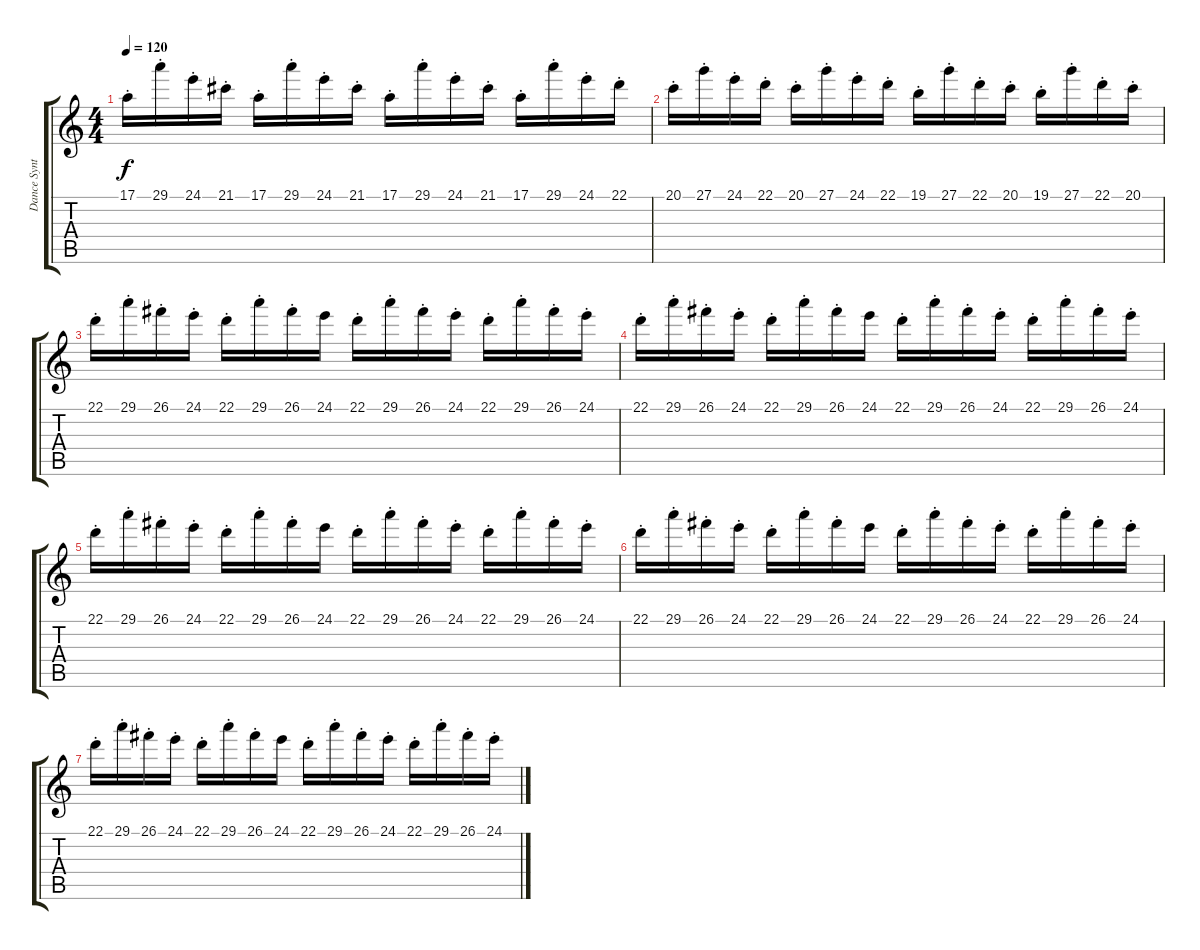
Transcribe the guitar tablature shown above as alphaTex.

\track ("Dance Synth" "Dance Synt") {instrument pizzicatostrings}
\staff {score tabs}
\tuning (E4 B3 G3 D3 A2 E2) {hide}
\ts (4 4)
\tempo 120
\clef g2
\ks c
17.1{st}.16{dy f} 29.1{st}.16 24.1{st}.16 21.1{st}.16 17.1{st}.16 29.1{st}.16 24.1{st}.16 21.1{st}.16 17.1{st}.16 29.1{st}.16 24.1{st}.16 21.1{st}.16 17.1{st}.16 29.1{st}.16 24.1{st}.16 22.1{st}.16 |
20.1{st}.16 27.1{st}.16 24.1{st}.16 22.1{st}.16 20.1{st}.16 27.1{st}.16 24.1{st}.16 22.1{st}.16 19.1{st}.16 27.1{st}.16 22.1{st}.16 20.1{st}.16 19.1{st}.16 27.1{st}.16 22.1{st}.16 20.1{st}.16 |
22.1{st}.16 29.1{st}.16 26.1{st}.16 24.1{st}.16 22.1{st}.16 29.1{st}.16 26.1{st}.16 24.1.16 22.1{st}.16 29.1{st}.16 26.1{st}.16 24.1{st}.16 22.1{st}.16 29.1{st}.16 26.1{st}.16 24.1{st}.16 |
22.1{st}.16 29.1{st}.16 26.1{st}.16 24.1{st}.16 22.1{st}.16 29.1{st}.16 26.1{st}.16 24.1.16 22.1{st}.16 29.1{st}.16 26.1{st}.16 24.1{st}.16 22.1{st}.16 29.1{st}.16 26.1{st}.16 24.1{st}.16 |
22.1{st}.16 29.1{st}.16 26.1{st}.16 24.1{st}.16 22.1{st}.16 29.1{st}.16 26.1{st}.16 24.1.16 22.1{st}.16 29.1{st}.16 26.1{st}.16 24.1{st}.16 22.1{st}.16 29.1{st}.16 26.1{st}.16 24.1{st}.16 |
22.1{st}.16 29.1{st}.16 26.1{st}.16 24.1{st}.16 22.1{st}.16 29.1{st}.16 26.1{st}.16 24.1.16 22.1{st}.16 29.1{st}.16 26.1{st}.16 24.1{st}.16 22.1{st}.16 29.1{st}.16 26.1{st}.16 24.1{st}.16 |
22.1{st}.16 29.1{st}.16 26.1{st}.16 24.1{st}.16 22.1{st}.16 29.1{st}.16 26.1{st}.16 24.1.16 22.1{st}.16 29.1{st}.16 26.1{st}.16 24.1{st}.16 22.1{st}.16 29.1{st}.16 26.1{st}.16 24.1{st}.16
